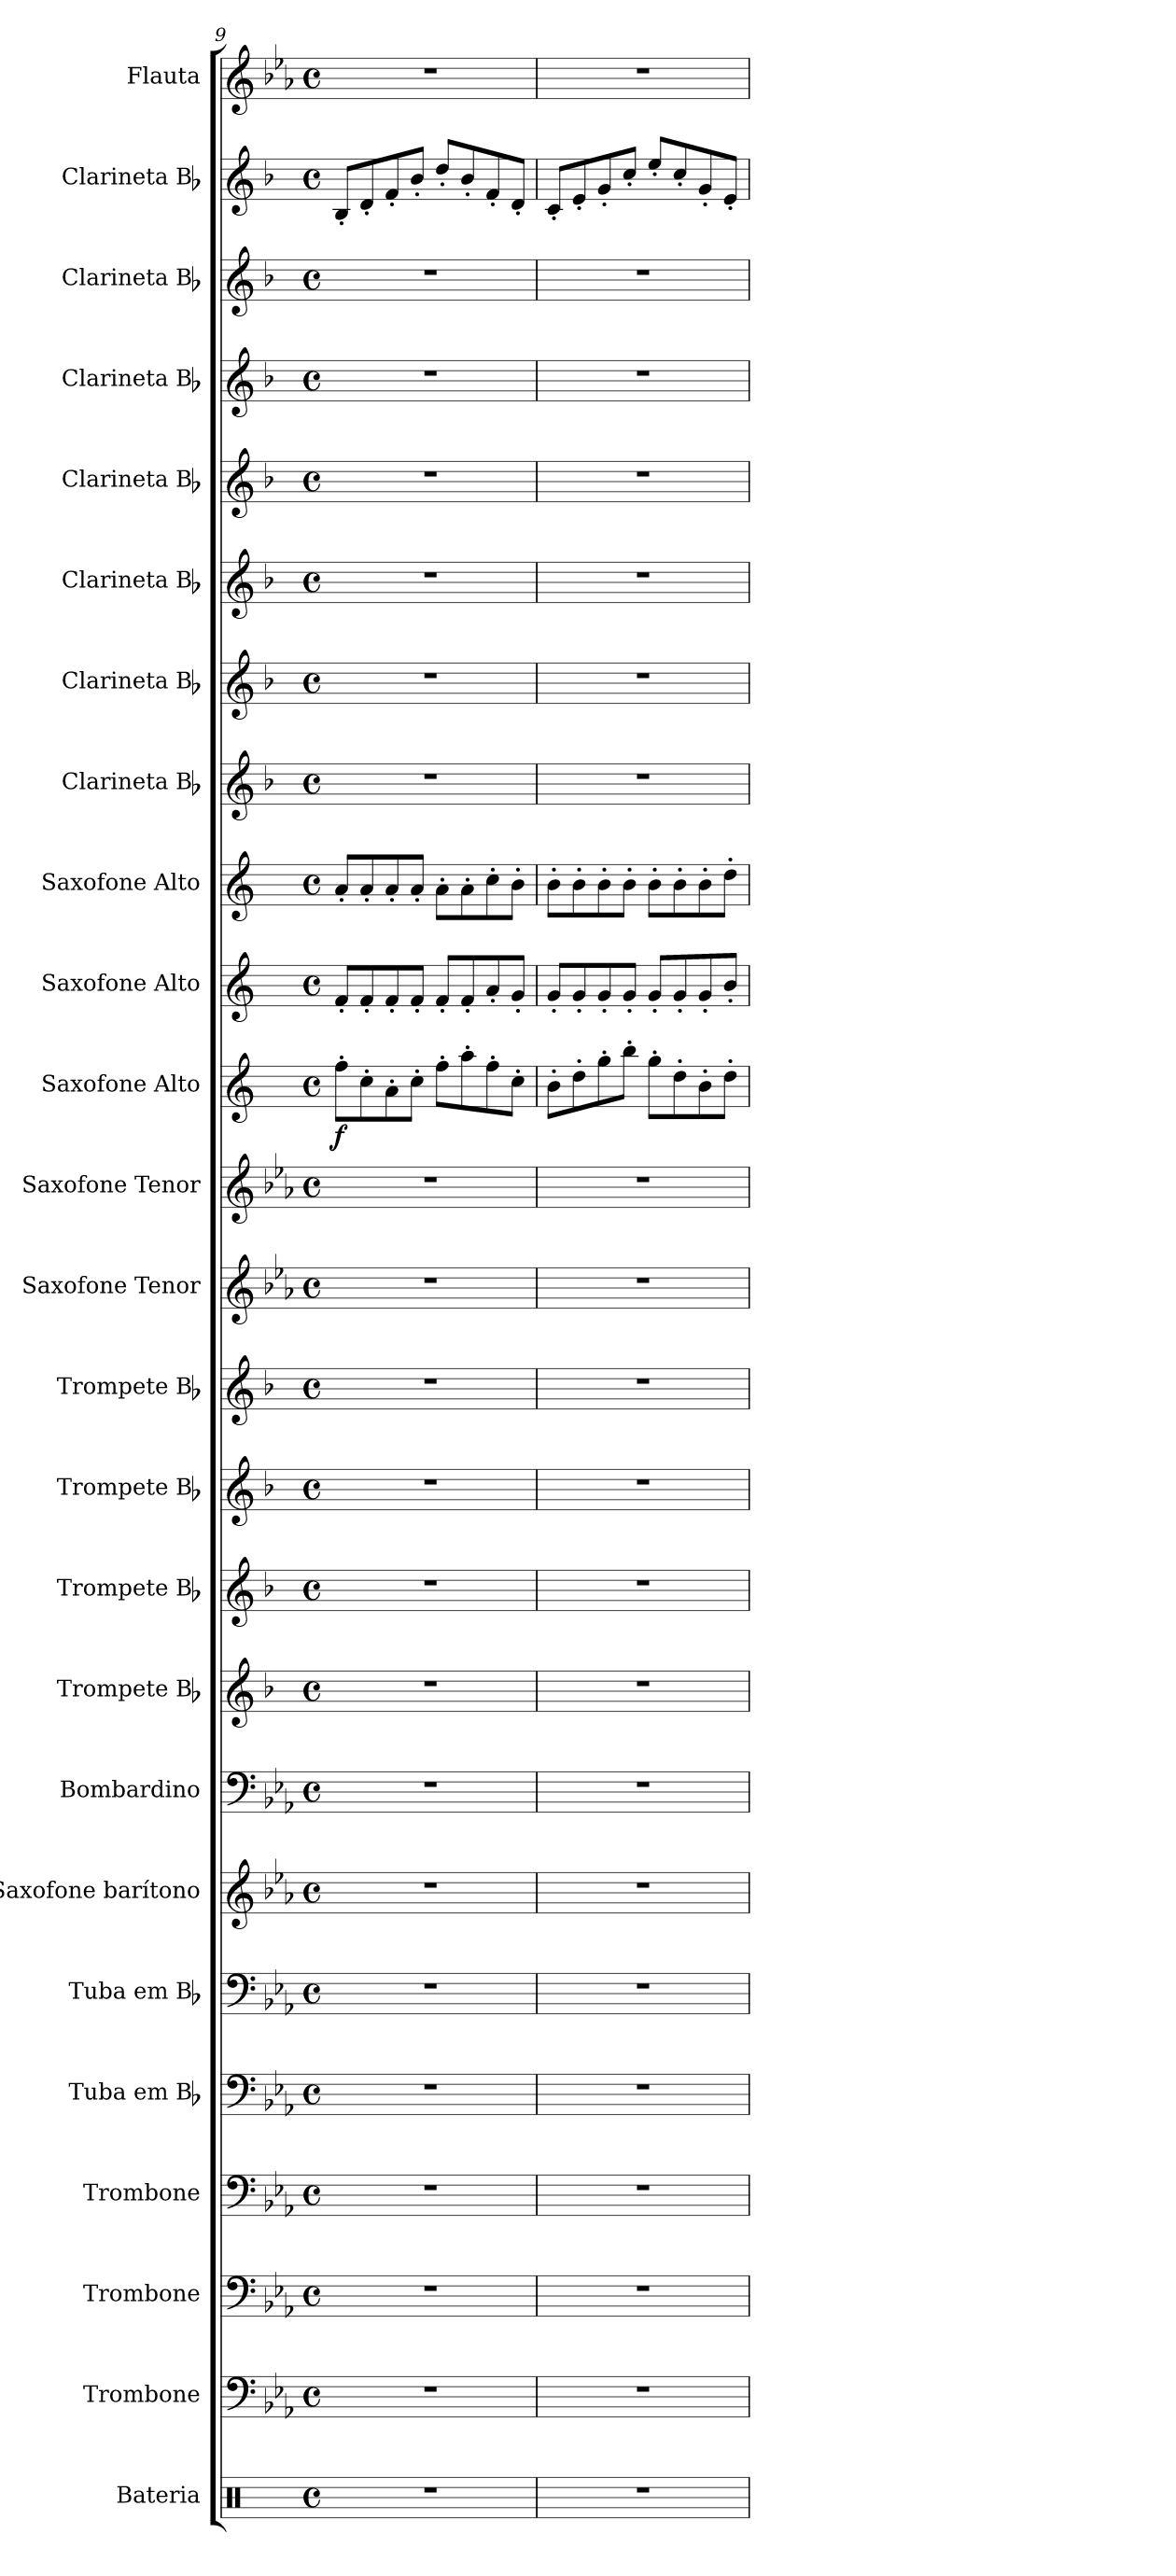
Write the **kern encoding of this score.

**kern	**kern	**kern	**kern	**kern	**kern	**kern	**kern	**kern	**kern	**kern	**kern	**kern	**kern	**kern	**dynam	**kern	**kern	**kern	**kern	**kern	**kern	**kern	**kern	**kern	**kern
*part25	*part24	*part23	*part22	*part21	*part20	*part19	*part18	*part17	*part16	*part15	*part14	*part13	*part12	*part11	*part11	*part10	*part9	*part8	*part7	*part6	*part5	*part4	*part3	*part2	*part1
*staff25	*staff24	*staff23	*staff22	*staff21	*staff20	*staff19	*staff18	*staff17	*staff16	*staff15	*staff14	*staff13	*staff12	*staff11	*staff11	*staff10	*staff9	*staff8	*staff7	*staff6	*staff5	*staff4	*staff3	*staff2	*staff1
*I"Bateria	*I"Trombone	*I"Trombone	*I"Trombone	*I"Tuba em Bb	*I"Tuba em Bb	*I"Saxofone barítono	*I"Bombardino	*I"Trompete Bb	*I"Trompete Bb	*I"Trompete Bb	*I"Trompete Bb	*I"Saxofone Tenor	*I"Saxofone Tenor	*I"Saxofone Alto	*	*I"Saxofone Alto	*I"Saxofone Alto	*I"Clarineta Bb	*I"Clarineta Bb	*I"Clarineta Bb	*I"Clarineta Bb	*I"Clarineta Bb	*I"Clarineta Bb	*I"Clarineta Bb	*I"Flauta
*I'Bat.	*I'Tbn.	*I'Tbn.	*I'Tbn.	*I'Tu. Bb	*I'Tu. Bb	*	*I'Bomb.	*I'Tpt. Bb	*I'Tpt. Bb	*I'Tpt. Bb	*I'Tpt. Bb	*I'Sax. Tn.	*I'Sax. Tn.	*	*	*	*	*I'Cl. Bb	*I'Cl. Bb	*I'Cl. Bb	*I'Cl. Bb	*I'Cl. Bb	*I'Cl. Bb	*I'Cl. Bb	*I'Fl.
!!LO:PB:g=z
*clefX	*clefF4	*clefF4	*clefF4	*clefF4	*clefF4	*clefG2	*clefF4	*clefG2	*clefG2	*clefG2	*clefG2	*clefG2	*clefG2	*clefG2	*	*clefG2	*clefG2	*clefG2	*clefG2	*clefG2	*clefG2	*clefG2	*clefG2	*clefG2	*clefG2
*	*	*	*	*	*	*ITrd12c21	*	*ITrd1c2	*ITrd1c2	*ITrd1c2	*ITrd1c2	*ITrd8c14	*ITrd8c14	*ITrd5c9	*	*ITrd5c9	*ITrd5c9	*ITrd1c2	*ITrd1c2	*ITrd1c2	*ITrd1c2	*ITrd1c2	*ITrd1c2	*ITrd1c2	*
*k[]	*k[b-e-a-]	*k[b-e-a-]	*k[b-e-a-]	*k[b-e-a-]	*k[b-e-a-]	*k[b-e-a-]	*k[b-e-a-]	*k[b-e-a-]	*k[b-e-a-]	*k[b-e-a-]	*k[b-e-a-]	*k[b-e-a-]	*k[b-e-a-]	*k[b-e-a-]	*	*k[b-e-a-]	*k[b-e-a-]	*k[b-e-a-]	*k[b-e-a-]	*k[b-e-a-]	*k[b-e-a-]	*k[b-e-a-]	*k[b-e-a-]	*k[b-e-a-]	*k[b-e-a-]
*M4/4	*M4/4	*M4/4	*M4/4	*M4/4	*M4/4	*M4/4	*M4/4	*M4/4	*M4/4	*M4/4	*M4/4	*M4/4	*M4/4	*M4/4	*	*M4/4	*M4/4	*M4/4	*M4/4	*M4/4	*M4/4	*M4/4	*M4/4	*M4/4	*M4/4
*met(c)	*met(c)	*met(c)	*met(c)	*met(c)	*met(c)	*met(c)	*met(c)	*met(c)	*met(c)	*met(c)	*met(c)	*met(c)	*met(c)	*met(c)	*	*met(c)	*met(c)	*met(c)	*met(c)	*met(c)	*met(c)	*met(c)	*met(c)	*met(c)	*met(c)
=9	=9	=9	=9	=9	=9	=9	=9	=9	=9	=9	=9	=9	=9	=9	=9	=9	=9	=9	=9	=9	=9	=9	=9	=9	=9
!	!	!	!	!	!	!	!	!	!	!	!	!	!	!	!LO:DY:b	!	!	!	!	!	!	!	!	!	!
1r	1r	1r	1r	1r	1r	1r	1r	1r	1r	1r	1r	1r	1r	8a-'\L	f	8A-'/L	8c'/L	1r	1r	1r	1r	1r	1r	8A-'/L	1r
.	.	.	.	.	.	.	.	.	.	.	.	.	.	8e-'\	.	8A-'/	8c'/	.	.	.	.	.	.	8c'/	.
.	.	.	.	.	.	.	.	.	.	.	.	.	.	8c'\	.	8A-'/	8c'/	.	.	.	.	.	.	8e-'/	.
.	.	.	.	.	.	.	.	.	.	.	.	.	.	8e-'\J	.	8A-'/J	8c'/J	.	.	.	.	.	.	8a-'/J	.
.	.	.	.	.	.	.	.	.	.	.	.	.	.	8a-'\L	.	8A-'/L	8c'\L	.	.	.	.	.	.	8cc'/L	.
.	.	.	.	.	.	.	.	.	.	.	.	.	.	8cc'\	.	8A-'/	8c'\	.	.	.	.	.	.	8a-'/	.
.	.	.	.	.	.	.	.	.	.	.	.	.	.	8a-'\	.	8c'/	8e-'\	.	.	.	.	.	.	8e-'/	.
.	.	.	.	.	.	.	.	.	.	.	.	.	.	8e-'\J	.	8B-'/J	8d'\J	.	.	.	.	.	.	8c'/J	.
=10	=10	=10	=10	=10	=10	=10	=10	=10	=10	=10	=10	=10	=10	=10	=10	=10	=10	=10	=10	=10	=10	=10	=10	=10	=10
1r	1r	1r	1r	1r	1r	1r	1r	1r	1r	1r	1r	1r	1r	8d'\L	.	8B-'/L	8d'\L	1r	1r	1r	1r	1r	1r	8B-'/L	1r
.	.	.	.	.	.	.	.	.	.	.	.	.	.	8f'\	.	8B-'/	8d'\	.	.	.	.	.	.	8d'/	.
.	.	.	.	.	.	.	.	.	.	.	.	.	.	8b-'\	.	8B-'/	8d'\	.	.	.	.	.	.	8f'/	.
.	.	.	.	.	.	.	.	.	.	.	.	.	.	8dd'\J	.	8B-'/J	8d'\J	.	.	.	.	.	.	8b-'/J	.
.	.	.	.	.	.	.	.	.	.	.	.	.	.	8b-'\L	.	8B-'/L	8d'\L	.	.	.	.	.	.	8dd'/L	.
.	.	.	.	.	.	.	.	.	.	.	.	.	.	8f'\	.	8B-'/	8d'\	.	.	.	.	.	.	8b-'/	.
.	.	.	.	.	.	.	.	.	.	.	.	.	.	8d'\	.	8B-'/	8d'\	.	.	.	.	.	.	8f'/	.
.	.	.	.	.	.	.	.	.	.	.	.	.	.	8f'\J	.	8d'/J	8f'\J	.	.	.	.	.	.	8d'/J	.
=	=	=	=	=	=	=	=	=	=	=	=	=	=	=	=	=	=	=	=	=	=	=	=	=	=
*-	*-	*-	*-	*-	*-	*-	*-	*-	*-	*-	*-	*-	*-	*-	*-	*-	*-	*-	*-	*-	*-	*-	*-	*-	*-
